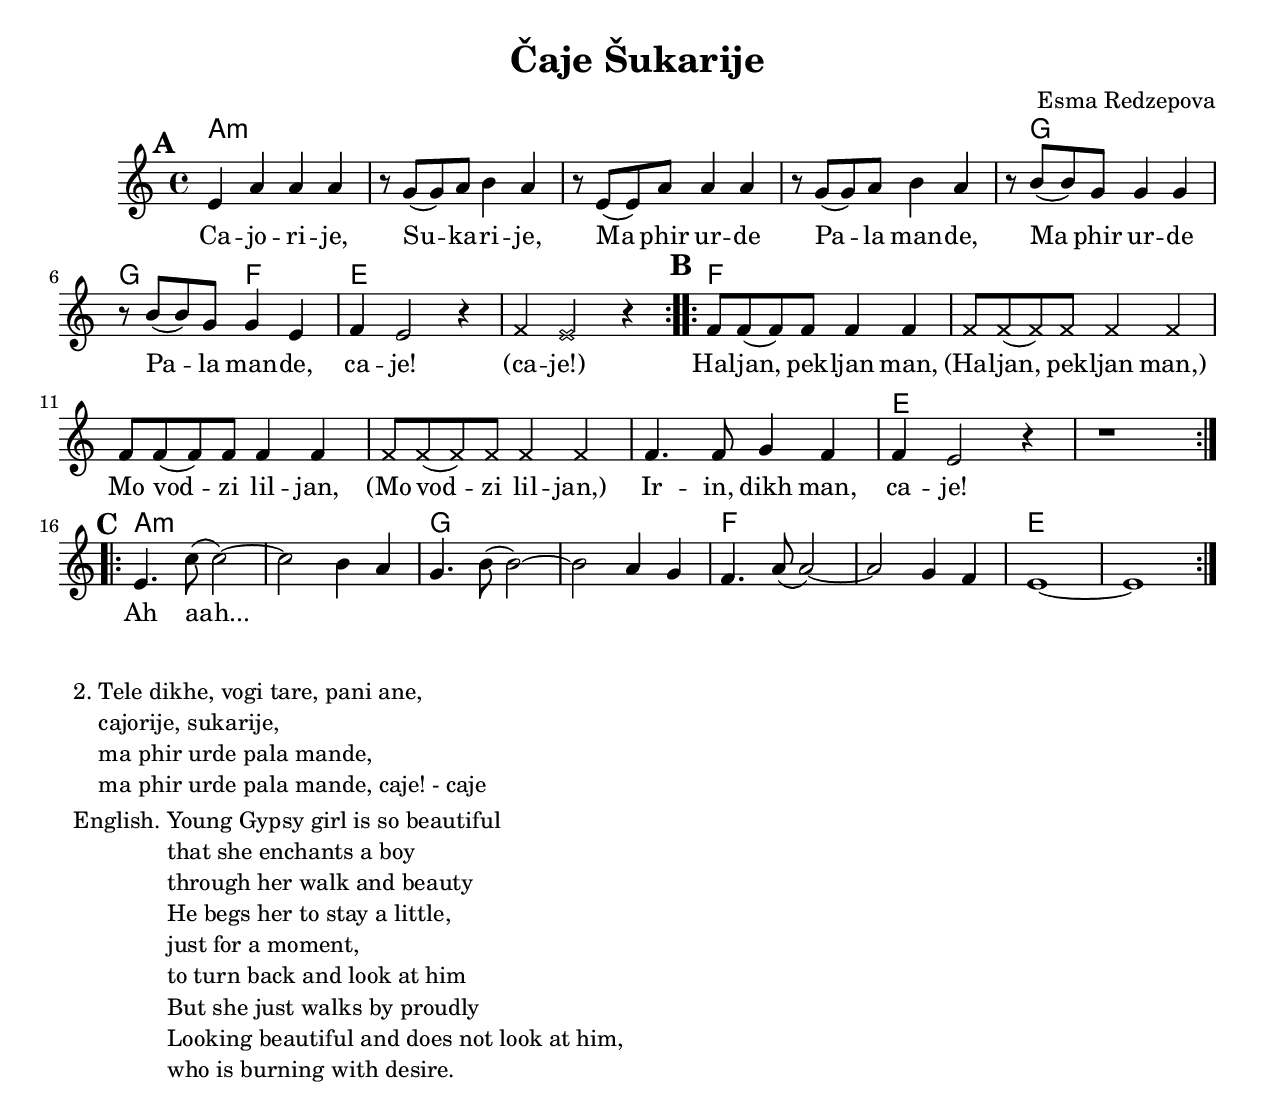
\version "2.18.0"
\include "english.ly"
\paper{
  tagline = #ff
  print-all-headers = ##t
  #(set-paper-size "letter")
}
date = #(strftime "%d-%m-%Y" (localtime (current-time)))

%\markup{ \italic{ \date }  }

%\markup{ Got something to say? }

global = {
  \clef treble
  \key e \minor
  \time 4/4
  \set Score.markFormatter = #format-mark-box-alphabet
}

%#################################### Melody ########################
melody = \relative c'' {
  \global
  %\partial 16*3 a16 d f   %lead in notes

  \repeat volta 2{
    \mark \default
    b4 e e e
    r8 d(d) e fs4 e |
    r8 b(b) e e4 e |
    r8 d(d) e fs4 e

    r8 fs(fs) d d4 d
    r8 fs8(fs)d d4 b
    c4 b2 r4
    \deadNote{c4 b2 r4}


  }
  %\break

  \repeat volta 2{
    \mark \default
    c8 c(c) c c4 c
    \deadNote{c8 c(c) c c4 c}
    c8 c(c) c c4 c
    \deadNote{c8 c(c) c c4 c}
    c4. c8 d4 c
    c4 b2 r4
    r1
    \break
  }
  \repeat volta 2{
    \mark \default
    b4. g'8(g2)~
    g2fs4 e
    d4. fs8(fs2)~
    fs2 e4 d
    c4. e8(e2)~
    e2 d4 c
    b1~
    b1
  }

}
%################################# Lyrics #####################
\addlyrics{
  Ca -- jo -- ri -- je, Su -- ka -- ri -- je,
  Ma phir ur -- de Pa -- la man -- de,
  Ma phir ur -- de
  Pa -- la man -- de, ca -- je! (ca -- je!)

  Hal -- jan, pek -- ljan man,
  (Hal -- jan, pek -- ljan man,)
  Mo vod -- zi lil -- jan,  (Mo vod -- zi lil -- jan,)
  Ir -- in, dikh man, ca -- je!

  Ah aah...
}

%################################# Chords #######################
harmonies = \chordmode {
  e1*4:m
  s8 d8*7
  d2 c2
  b1*2
  %B
  c1*5
  b1*2
  %c
  e1*2:m
  d1*2
  c1*2
  b1*2
}

\score {
  <<
    \new ChordNames {
      \set chordChanges = ##t
      \transpose e a, \harmonies
    }
    \new Staff  \transpose e a, \melody
  >>
  \header{
    title= "Čaje Šukarije"
    subtitle=""
    composer= "Esma Redzepova"
    instrument =""
    arranger= ""
  }
  \layout{indent = 1.0\cm}
  \midi {
    \tempo 4 = 120

    % \midi { }
  }
}

% more verses:
\markup{}
\markup {
  \fill-line {
    \hspace #0.1 % distance from left margin
    \column {
      \line { "2."
              \column {
                "Tele dikhe, vogi tare, pani ane,"
                "cajorije, sukarije,"
                "ma phir urde pala mande,"
                "ma phir urde pala mande, caje! - caje"
              }
      }
      \hspace #0.2 % vertical distance between verses
      \line { "English."
              \column {

                "Young Gypsy girl is so beautiful"
                "that she enchants a boy"
                "through her walk and beauty"
                "He begs her to stay a little,"
                "just for a moment,"
                "to turn back and look at him"
                "But she just walks by proudly"
                "Looking beautiful and does not look at him,"
                "who is burning with desire."
              }
      }
    }
    \hspace #0.1  % horiz. distance between columns
    \column {
      \line { ""
              \column {
                ""
              }
      }
      \hspace #0.2 % distance between verses
      \line { ""
              \column {
                ""
              }
      }
    }
    \hspace #0.1 % distance to right margin
  }
}



%{
Tele dikhe, vogi tare, pani ane, cajorije, sukarije,
ma phir urde pala mande,
ma phir urde pala mande, caje! - caje

{sot}
Young Gypsy girl is so beautiful
that she enchants a boy
through her walk and beauty
He begs her to stay a little,
just for a moment,
to turn back and look at him
But she just walks by proudly
Looking beautiful and does not look at him,
who is burning with desire.
%}